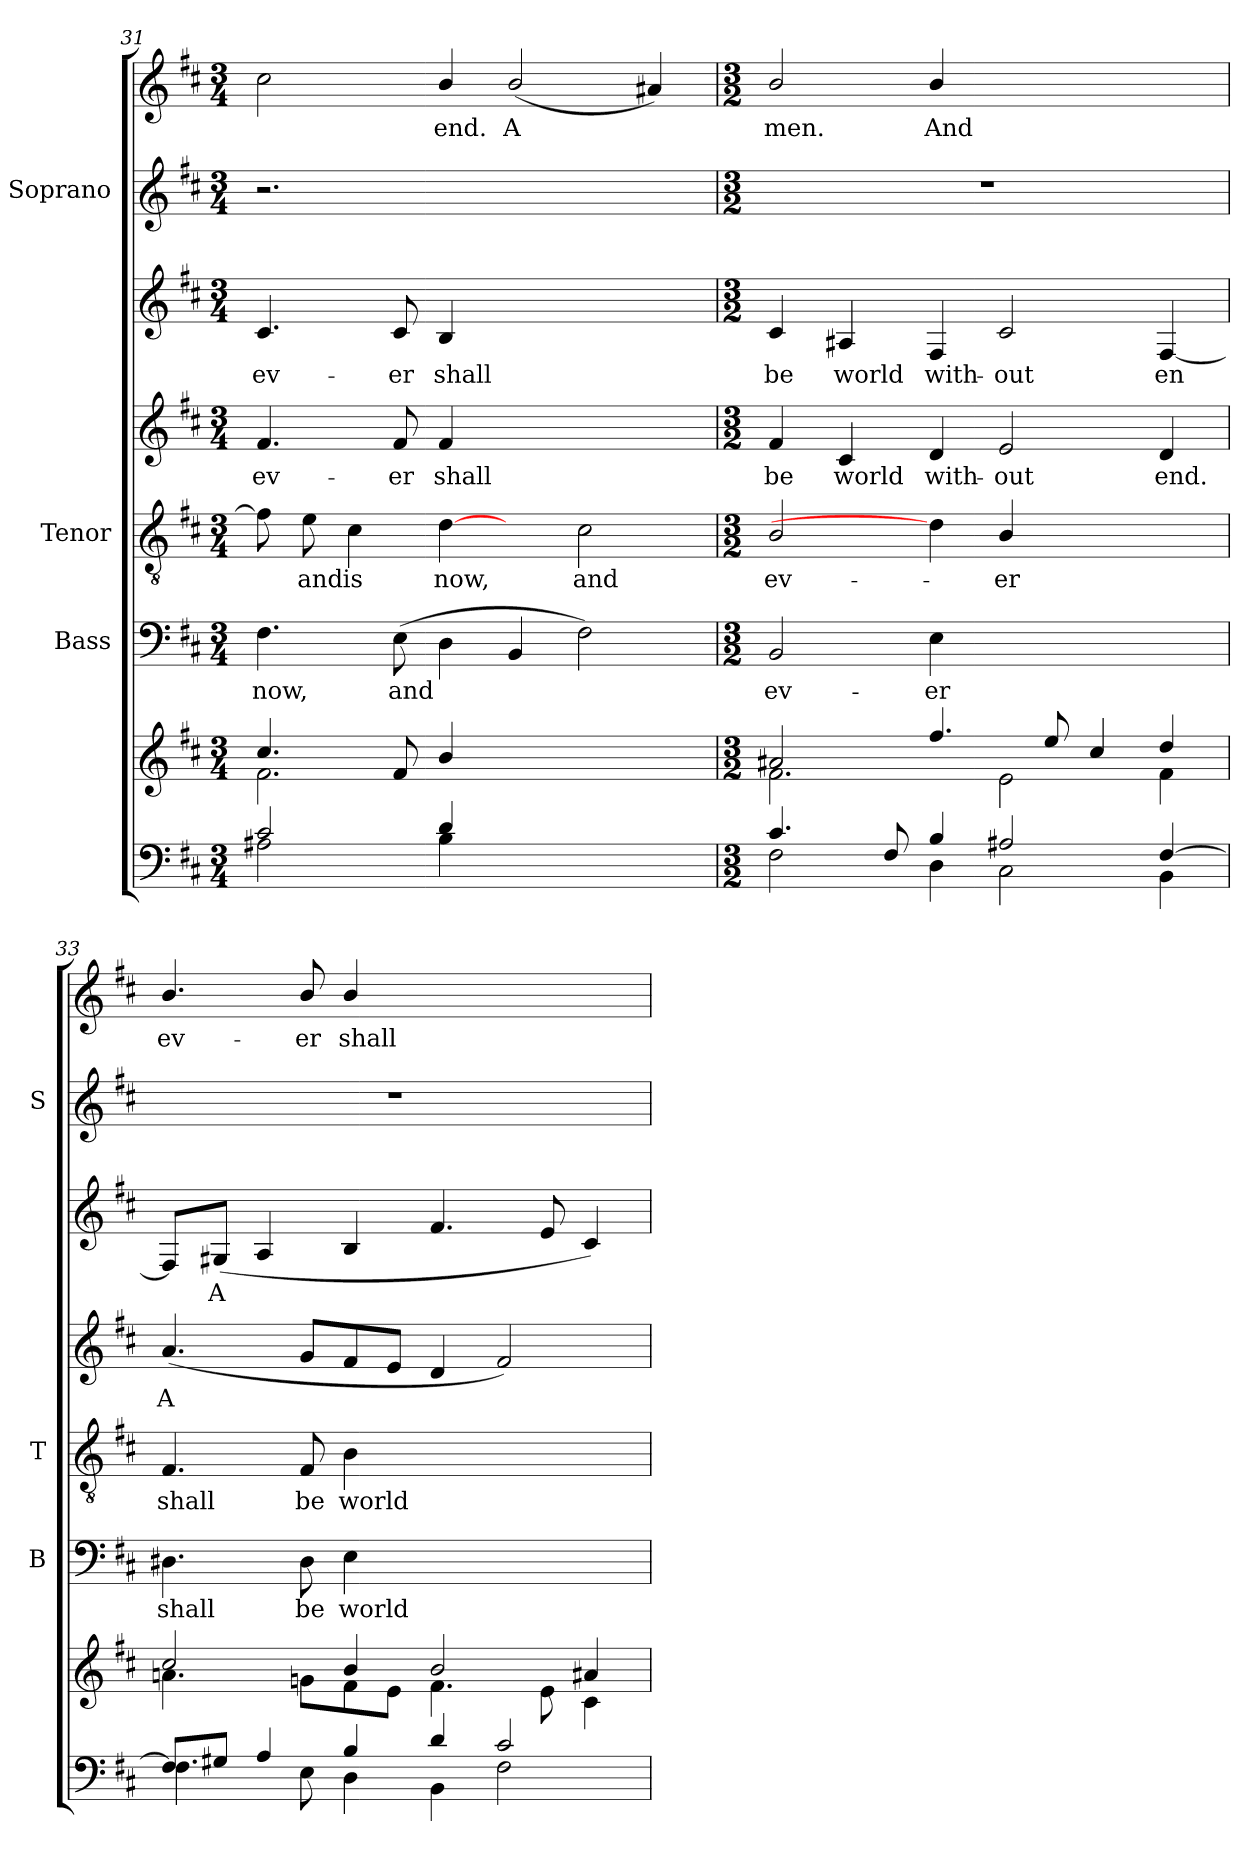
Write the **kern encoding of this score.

**kern	**kern	**kern	**text	**kern	**text	**kern	**text	**kern	**text	**kern	**kern	**text
*part7	*part6	*part5	*part5	*part4	*part4	*part3	*part3	*part2	*part2	*part1	*part1	*part1
*staff8	*staff7	*staff6	*staff6	*staff5	*staff5	*staff4	*staff4	*staff3	*staff3	*staff2	*staff1	*staff1
*	*	*I"Bass	*	*I"Tenor	*	*	*	*	*	*I"Soprano	*	*
*	*	*I'B	*	*I'T	*	*	*	*	*	*I'S	*	*
*clefF4	*clefG2	*clefF4	*	*clefGv2	*	*clefG2	*	*clefG2	*	*clefG2	*clefG2	*
*k[f#c#]	*k[f#c#]	*k[f#c#]	*	*k[f#c#]	*	*k[f#c#]	*	*k[f#c#]	*	*k[f#c#]	*k[f#c#]	*
*D:	*D:	*D:	*	*D:	*	*D:	*	*D:	*	*D:	*D:	*
*M3/4	*M3/4	*M3/4	*	*M3/4	*	*M3/4	*	*M3/4	*	*M3/4	*M3/4	*
=31	=31	=31	=31	=31	=31	=31	=31	=31	=31	=31	=31	=31
*^	*^	*	*	*	*	*	*	*	*	*	*	*
!	!	!	!	!	!LO:LY:b	!	!	!	!LO:LY:b	!	!LO:LY:b	!	!	!
2c#/	2A#X\	4.cc#/	2.f#\	4.F#\	now,	8f#\]	.	4.f#/	ev-	4.c#/	ev-	2.r	2cc#\	.
!	!	!	!	!	!	!	!LO:LY:b	!	!	!	!	!	!	!
.	.	.	.	.	.	8e\	and	.	.	.	.	.	.	.
!	!	!	!	!	!	!	!LO:LY:b	!	!	!	!	!	!	!
.	.	.	.	.	.	4c#\	is	.	.	.	.	.	.	.
!	!	!	!	!	!LO:LY:b	!	!	!	!LO:LY:b	!	!LO:LY:b	!	!	!
.	.	8f#/	.	(>8E\	and	.	.	8f#/	-er	8c#/	-er	.	.	.
!	!	!	!	!	!	!	!LO:LY:b	!	!LO:LY:b	!	!LO:LY:b	!	!	!LO:LY:b
4d/	4B\	4b/	.	4D\	.	[4d\	now,	4f#/	shall	4B/	shall	.	4b/	end.
!	!	!	!	!	!	!	!	!	!	!	!	!	!	!LO:LY:b
2.ryy	2.ryy	2.ryy	2.ryy	4BB/	.	4ryy	.	2.ryy	.	2.ryy	.	2.ryy	(<2b/	A­
!	!	!	!	!	!	!	!LO:LY:b	!	!	!	!	!	!	!
.	.	.	.	2F#\)	.	2c#\	and	.	.	.	.	.	.	.
.	.	.	.	.	.	.	.	.	.	.	.	.	4a#X/)	.
!!LO:LB:g=z
=32	=32	=32	=32	=32	=32	=32	=32	=32	=32	=32	=32	=32	=32	=32
*M3/2	*	*M3/2	*	*M3/2	*	*M3/2	*	*M3/2	*	*M3/2	*	*M3/2	*M3/2	*
!	!	!	!	!	!LO:LY:b	!	!LO:LY:b	!	!LO:LY:b	!	!LO:LY:b	!	!	!LO:LY:b
4.c#/	2F#\	2a#X/	2.f#\	2BB/	ev-	2B/	ev-	4f#/	be	4c#/	be	1.r	2b/	men.
!	!	!	!	!	!	!	!	!	!LO:LY:b	!	!LO:LY:b	!	!	!
.	.	.	.	.	.	.	.	4c#/	world	4A#X/	world	.	.	.
8F#/	.	.	.	.	.	.	.	.	.	.	.	.	.	.
!	!	!	!	!	!LO:LY:b	!	!	!	!LO:LY:b	!	!LO:LY:b	!	!	!LO:LY:b
4B/	4D\	4.ff#/	.	4E\	-er	4d\]	.	4d/	with-	4F#/	with-	.	4b/	And
!	!	!	!	!	!	!	!LO:LY:b	!	!LO:LY:b	!	!LO:LY:b	!	!	!
2A#X/	2C#\	.	2e\	2.ryy	.	4B/	-er	2e/	-out	2c#/	-out	.	2.ryy	.
.	.	8ee/	.	.	.	.	.	.	.	.	.	.	.	.
.	.	4cc#/	.	.	.	2ryy	.	.	.	.	.	.	.	.
!	!	!	!	!	!	!	!	!	!LO:LY:b	!	!LO:LY:b	!	!	!
[>4F#/	4BB\	4dd/	4f#\	.	.	.	.	4d/	end.	[4F#/	en	.	.	.
=33	=33	=33	=33	=33	=33	=33	=33	=33	=33	=33	=33	=33	=33	=33
!	!	!	!	!	!LO:LY:b	!	!LO:LY:b	!	!LO:LY:b	!	!	!	!	!LO:LY:b
8F#/L]	4.F#\	2cc#/	4.an\	4.D#X\	shall	4.F#/	shall	(<4.a/	A­	8F#/L]	.	1.r	4.b/	ev-
!	!	!	!	!	!	!	!	!	!	!	!LO:LY:b	!	!	!
8G#X/J	.	.	.	.	.	.	.	.	.	(<8G#X/J	A­	.	.	.
4A/	.	.	.	.	.	.	.	.	.	4A/	.	.	.	.
!	!	!	!	!	!LO:LY:b	!	!LO:LY:b	!	!	!	!	!	!	!LO:LY:b
.	8E\	.	8gn\L	8D#\	be	8F#/	be	8g/L	.	.	.	.	8b/	-er
!	!	!	!	!	!LO:LY:b	!	!LO:LY:b	!	!	!	!	!	!	!LO:LY:b
4B/	4D\	4b/	8f#\	4E\	world	4B\	world	8f#/	.	4B/	.	.	4b/	shall
.	.	.	8e\J	.	.	.	.	8e/J	.	.	.	.	.	.
4d/	4BB\	2b/	4.f#\	2.ryy	.	2.ryy	.	4d/	.	4.f#/	.	.	2.ryy	.
2c#/	2F#\	.	.	.	.	.	.	2f#/)	.	.	.	.	.	.
.	.	.	8e\	.	.	.	.	.	.	8e/	.	.	.	.
.	.	4a#X/	4c#\	.	.	.	.	.	.	4c#/)	.	.	.	.
*v	*v	*	*	*	*	*	*	*	*	*	*	*	*	*
*	*v	*v	*	*	*	*	*	*	*	*	*	*	*
=	=	=	=	=	=	=	=	=	=	=	=	=
*-	*-	*-	*-	*-	*-	*-	*-	*-	*-	*-	*-	*-
